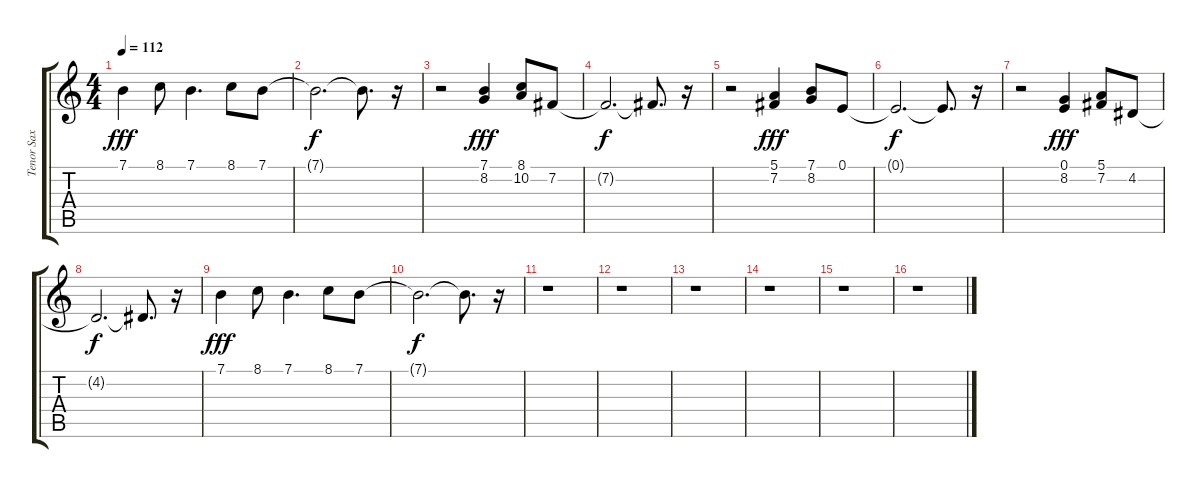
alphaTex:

\track ("Tenor Sax " "Tenor Sax ") {instrument choiraahs}
\staff {score tabs}
\tuning (E4 B3 G3 D3 A2 E2) {hide}
\ts (4 4)
\tempo 112
\clef g2
\ks c
7.1.4{dy fff} 8.1.8 7.1.4{d} 8.1.8 7.1.8 |
7.1{t}.2{d dy f} 7.1{t}.8{d} r.16 |
r.2 (7.1 8.2).4{dy fff} (8.1 10.2).8 7.2.8 |
7.2{t}.2{d dy f} 7.2{t}.8{d} r.16 |
r.2 (5.1 7.2).4{dy fff} (7.1 8.2).8 0.1.8 |
0.1{t}.2{d dy f} 0.1{t}.8{d} r.16 |
r.2 (0.1 8.2).4{dy fff} (5.1 7.2).8 4.2.8 |
4.2{t}.2{d dy f} 4.2{t}.8{d} r.16 |
7.1.4{dy fff} 8.1.8 7.1.4{d} 8.1.8 7.1.8 |
7.1{t}.2{d dy f} 7.1{t}.8{d} r.16 |
r.1 |
r.1 |
r.1 |
r.1 |
r.1 |
r.1
